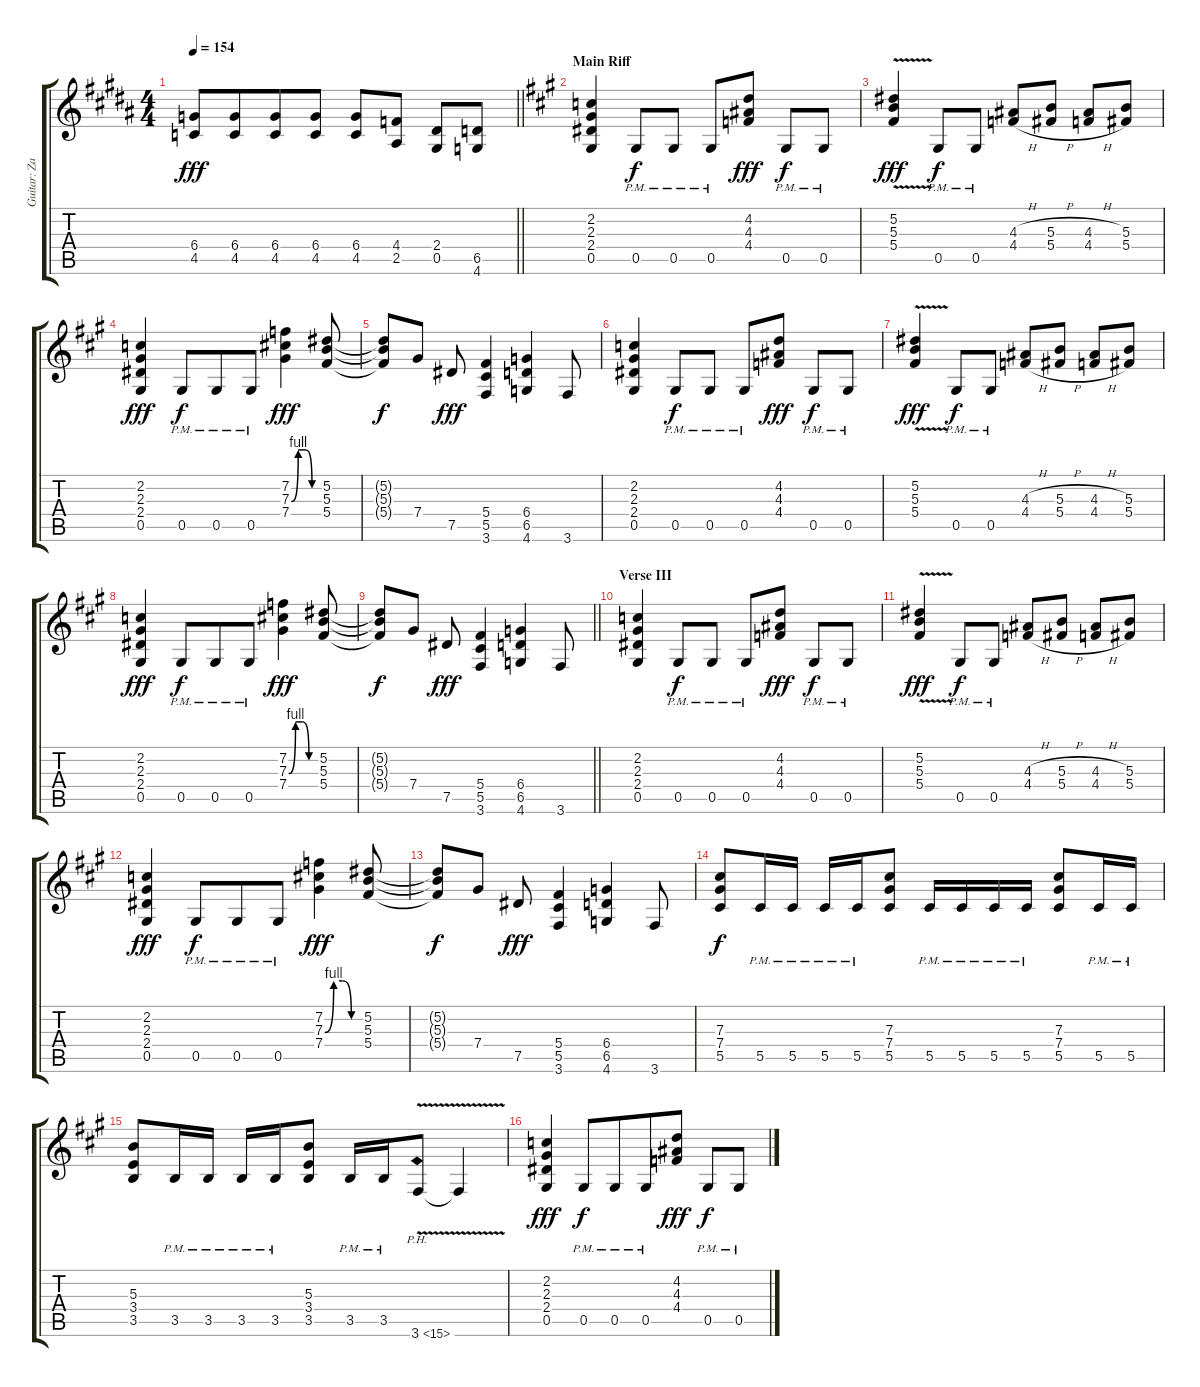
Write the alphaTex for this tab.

\track ("Guitar: Zakk" "Guitar: Za") {instrument overdrivenguitar}
\staff {score tabs}
\tuning (Eb4 Bb3 Gb3 Db3 Ab2 Eb2) {hide}
\ts (4 4)
\tempo 154
\clef g2
\barLineRight lightlight
\ks b
(6.4 4.5).8{dy fff} (6.4 4.5).8{beam merge} (6.4 4.5).8 (6.4 4.5).8 (6.4 4.5).8 (4.4 2.5).8 (2.4 0.5).8 (6.5 4.6).8 |
\section ("" "Main Riff")
\ks a
(2.2 2.3 2.4 0.5).4{volume 13 balance 11 instrument overdrivenguitar} 0.5{pm}.8{dy f} 0.5{pm}.8 0.5{pm}.8 (4.2 4.3 4.4).8{dy fff} 0.5{pm}.8{dy f} 0.5{pm}.8 |
(5.2{v} 5.3 5.4).4{dy fff} 0.5{pm}.8{dy f} 0.5{pm}.8 (4.3{h} 4.4{h}).8 (5.3{h} 5.4{h}).8 (4.3{h} 4.4{h}).8 (5.3 5.4).8 |
(2.2 2.3 2.4 0.5).4{dy fff} 0.5{pm}.8{dy f} 0.5{pm}.8{beam merge} 0.5{pm}.8 (7.2 7.3{be (custom 0 0 15 4 30 4 45 0 60 0)} 7.4).4{dy fff} (5.2 5.3 5.4).8 |
(5.2{t} 5.3{t} 5.4{t}).8{dy f} 7.4.8 7.5.8{dy fff} (5.4 5.5 3.6).4 (6.4 6.5 4.6).4 3.6.8 |
(2.2 2.3 2.4 0.5).4 0.5{pm}.8{dy f} 0.5{pm}.8 0.5{pm}.8 (4.2 4.3 4.4).8{dy fff} 0.5{pm}.8{dy f} 0.5{pm}.8 |
(5.2{v} 5.3 5.4).4{dy fff} 0.5{pm}.8{dy f} 0.5{pm}.8 (4.3{h} 4.4{h}).8 (5.3{h} 5.4{h}).8 (4.3{h} 4.4{h}).8 (5.3 5.4).8 |
(2.2 2.3 2.4 0.5).4{dy fff} 0.5{pm}.8{dy f} 0.5{pm}.8{beam merge} 0.5{pm}.8 (7.2 7.3{be (custom 0 0 15 4 30 4 45 0 60 0)} 7.4).4{dy fff} (5.2 5.3 5.4).8 |
\barLineRight lightlight
(5.2{t} 5.3{t} 5.4{t}).8{dy f} 7.4.8 7.5.8{dy fff} (5.4 5.5 3.6).4 (6.4 6.5 4.6).4 3.6.8 |
\section ("" "Verse III")
(2.2 2.3 2.4 0.5).4 0.5{pm}.8{dy f} 0.5{pm}.8 0.5{pm}.8 (4.2 4.3 4.4).8{dy fff} 0.5{pm}.8{dy f} 0.5{pm}.8 |
(5.2{v} 5.3 5.4).4{dy fff} 0.5{pm}.8{dy f} 0.5{pm}.8 (4.3{h} 4.4{h}).8 (5.3{h} 5.4{h}).8 (4.3{h} 4.4{h}).8 (5.3 5.4).8 |
(2.2 2.3 2.4 0.5).4{dy fff} 0.5{pm}.8{dy f} 0.5{pm}.8{beam merge} 0.5{pm}.8 (7.2 7.3{be (custom 0 0 15 4 30 4 45 0 60 0)} 7.4).4{dy fff} (5.2 5.3 5.4).8 |
(5.2{t} 5.3{t} 5.4{t}).8{dy f} 7.4.8 7.5.8{dy fff} (5.4 5.5 3.6).4 (6.4 6.5 4.6).4 3.6.8 |
(7.3 7.4 5.5).8{dy f} 5.5{pm}.16 5.5{pm}.16 5.5{pm}.16 5.5{pm}.16 (7.3 7.4 5.5).8 5.5{pm}.16 5.5{pm}.16 5.5{pm}.16 5.5{pm}.16 (7.3 7.4 5.5).8 5.5{pm}.16 5.5{pm}.16 |
(5.3 3.4 3.5).8 3.5{pm}.16 3.5{pm}.16 3.5{pm}.16 3.5{pm}.16 (5.3 3.4 3.5).8 3.5{pm}.16 3.5{pm}.16 3.6{ph 12 v}.8 3.6{t}.4 |
(2.2 2.3 2.4 0.5).4{dy fff} 0.5{pm}.8{dy f} 0.5{pm}.8{beam merge} 0.5{pm}.8 (4.2 4.3 4.4).8{dy fff} 0.5{pm}.8{dy f beam merge} 0.5{pm}.8
